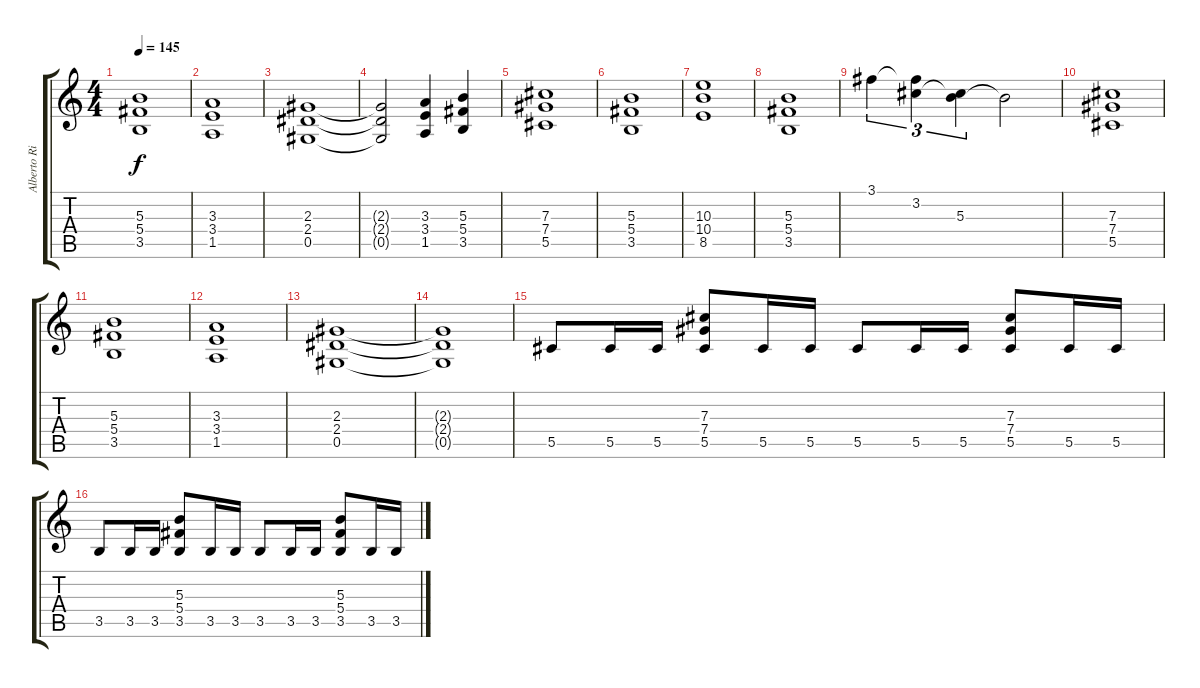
\track ("Alberto Rionda" "Alberto Ri") {instrument distortionguitar}
\staff {score tabs}
\tuning (Eb4 Bb3 Gb3 Db3 Ab2 Eb2) {hide}
\ts (4 4)
\tempo 145
\clef g2
\ks c
(5.3 5.4 3.5).1{dy f} |
(3.3 3.4 1.5).1 |
(2.3 2.4 0.5).1 |
(2.3{t} 2.4{t} 0.5{t}).2 (3.3 3.4 1.5).4 (5.3 5.4 3.5).4 |
(7.3 7.4 5.5).1 |
(5.3 5.4 3.5).1 |
(10.3 10.4 8.5).1 |
(5.3 5.4 3.5).1 |
3.1.4{tu (3 2)} (3.1{t} 3.2).4{tu (3 2)} (3.2{t} 5.3).4{tu (3 2)} 5.3{t}.2 |
(7.3 7.4 5.5).1 |
(5.3 5.4 3.5).1 |
(3.3 3.4 1.5).1 |
(2.3 2.4 0.5).1 |
(2.3{t} 2.4{t} 0.5{t}).1 |
5.5.8 5.5.16 5.5.16 (7.3 7.4 5.5).8 5.5.16 5.5.16 5.5.8 5.5.16 5.5.16 (7.3 7.4 5.5).8 5.5.16 5.5.16 |
3.5.8 3.5.16 3.5.16 (5.3 5.4 3.5).8 3.5.16 3.5.16 3.5.8 3.5.16 3.5.16 (5.3 5.4 3.5).8 3.5.16 3.5.16
